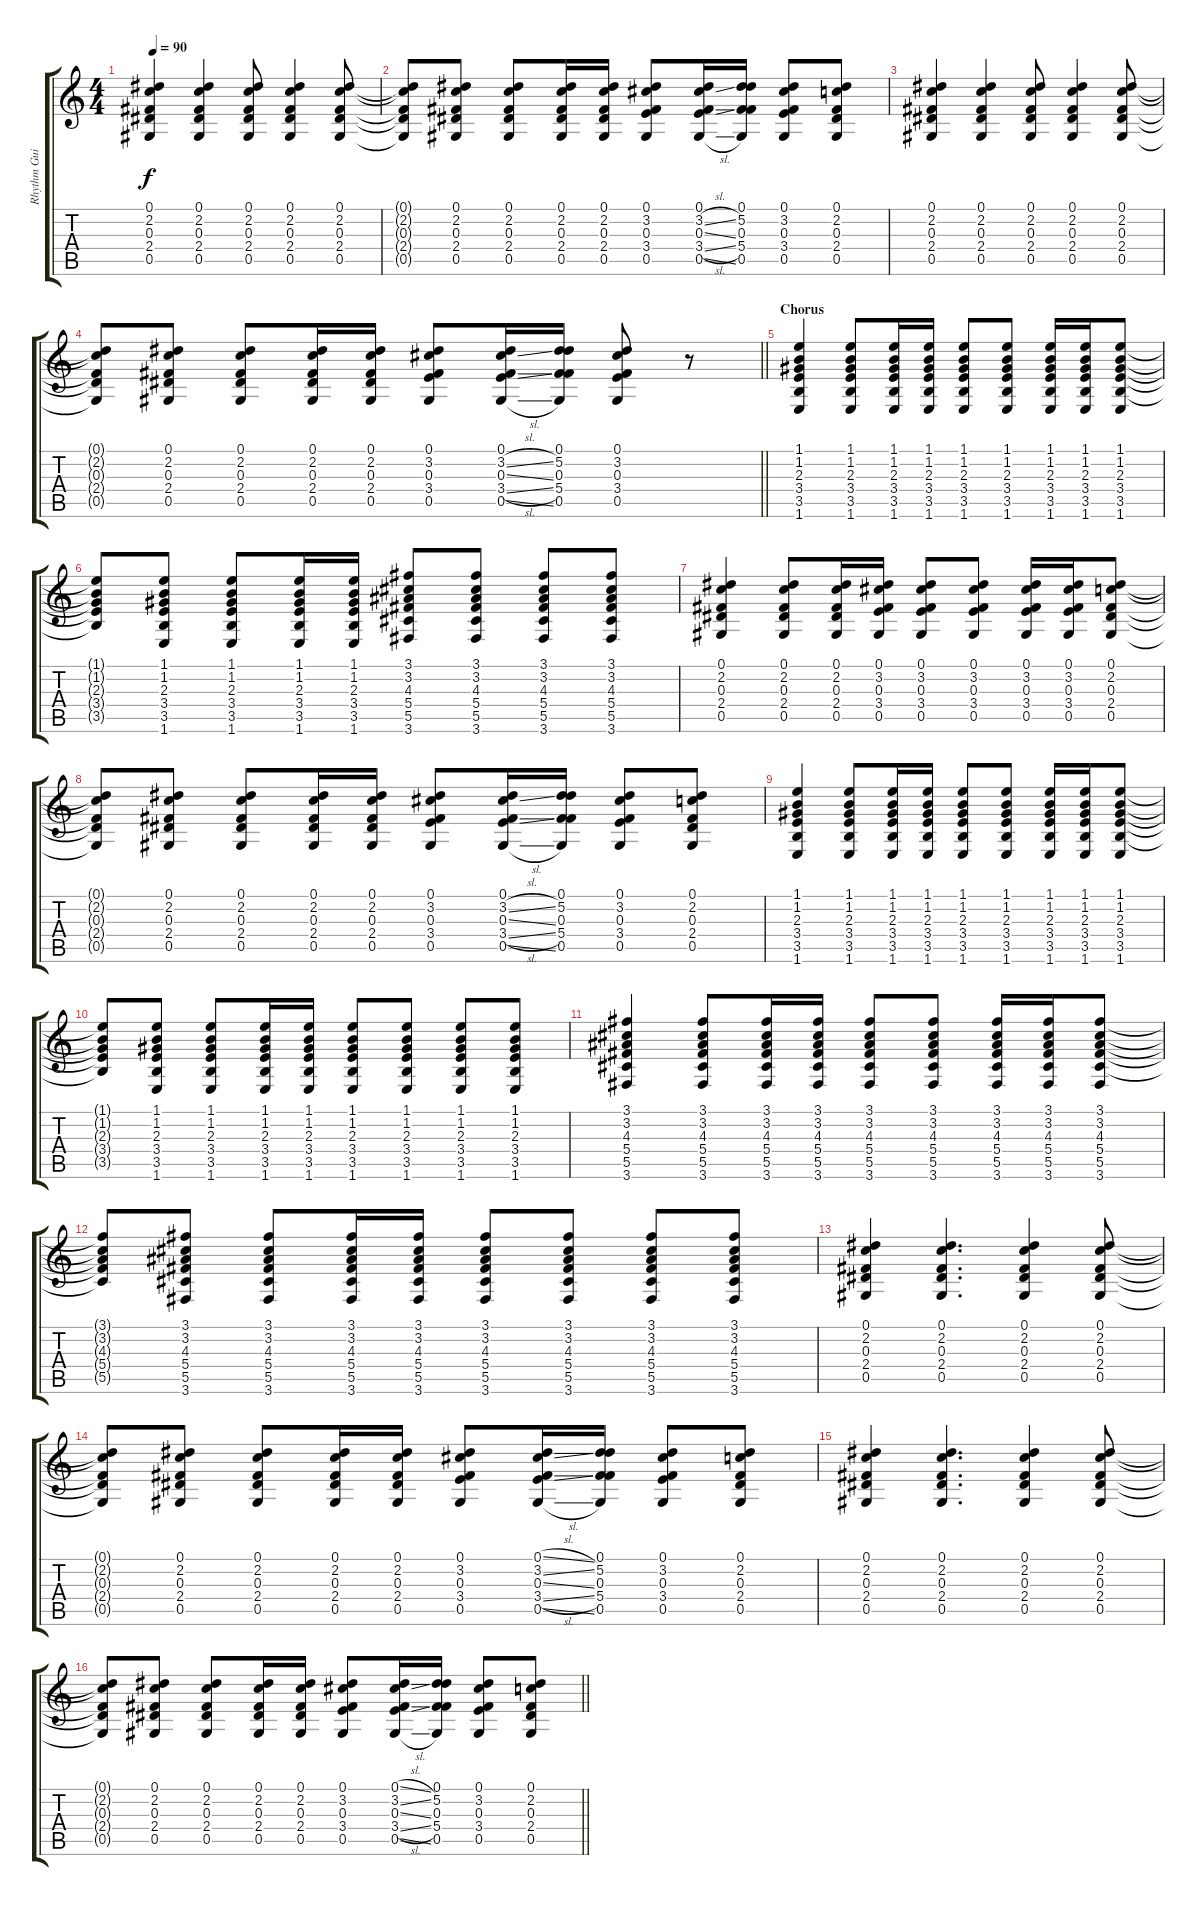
\track ("Rhythm Guitar" "Rhythm Gui") {instrument acousticguitarsteel}
\staff {score tabs}
\tuning (Eb4 Bb3 Gb3 Db3 Ab2 Eb2) {hide}
\ts (4 4)
\tempo 90
\clef g2
\ks c
(0.1 2.2 0.3 2.4 0.5).4{dy f} (0.1 2.2 0.3 2.4 0.5).4 (0.1 2.2 0.3 2.4 0.5).8 (0.1 2.2 0.3 2.4 0.5).4 (0.1 2.2 0.3 2.4 0.5).8 |
(0.1{t} 2.2{t} 0.3{t} 2.4{t} 0.5{t}).8 (0.1 2.2 0.3 2.4 0.5).8 (0.1 2.2 0.3 2.4 0.5).8 (0.1 2.2 0.3 2.4 0.5).16 (0.1 2.2 0.3 2.4 0.5).16 (0.1 3.2 0.3 3.4 0.5).8 (0.1 3.2{sl} 0.3{sl} 3.4{sl} 0.5{sl}).16 (0.1 5.2 0.3 5.4 0.5).16 (0.1 3.2 0.3 3.4 0.5).8 (0.1 2.2 0.3 2.4 0.5).8 |
(0.1 2.2 0.3 2.4 0.5).4 (0.1 2.2 0.3 2.4 0.5).4 (0.1 2.2 0.3 2.4 0.5).8 (0.1 2.2 0.3 2.4 0.5).4 (0.1 2.2 0.3 2.4 0.5).8 |
\barLineRight lightlight
(0.1{t} 2.2{t} 0.3{t} 2.4{t} 0.5{t}).8 (0.1 2.2 0.3 2.4 0.5).8 (0.1 2.2 0.3 2.4 0.5).8 (0.1 2.2 0.3 2.4 0.5).16 (0.1 2.2 0.3 2.4 0.5).16 (0.1 3.2 0.3 3.4 0.5).8 (0.1 3.2{sl} 0.3{sl} 3.4{sl} 0.5{sl}).16 (0.1 5.2 0.3 5.4 0.5).16 (0.1 3.2 0.3 3.4 0.5).8 r.8 |
\section ("" "Chorus")
(1.1 1.2 2.3 3.4 3.5 1.6).4 (1.1 1.2 2.3 3.4 3.5 1.6).8 (1.1 1.2 2.3 3.4 3.5 1.6).16 (1.1 1.2 2.3 3.4 3.5 1.6).16 (1.1 1.2 2.3 3.4 3.5 1.6).8 (1.1 1.2 2.3 3.4 3.5 1.6).8 (1.1 1.2 2.3 3.4 3.5 1.6).16 (1.1 1.2 2.3 3.4 3.5 1.6).16 (1.1 1.2 2.3 3.4 3.5 1.6).8 |
(1.1{t} 1.2{t} 2.3{t} 3.4{t} 3.5{t}).8 (1.1 1.2 2.3 3.4 3.5 1.6).8 (1.1 1.2 2.3 3.4 3.5 1.6).8 (1.1 1.2 2.3 3.4 3.5 1.6).16 (1.1 1.2 2.3 3.4 3.5 1.6).16 (3.1 3.2 4.3 5.4 5.5 3.6).8 (3.1 3.2 4.3 5.4 5.5 3.6).8 (3.1 3.2 4.3 5.4 5.5 3.6).8 (3.1 3.2 4.3 5.4 5.5 3.6).8 |
(0.1 2.2 0.3 2.4 0.5).4 (0.1 2.2 0.3 2.4 0.5).8 (0.1 2.2 0.3 2.4 0.5).16 (0.1 3.2 0.3 3.4 0.5).16 (0.1 3.2 0.3 3.4 0.5).8 (0.1 3.2 0.3 3.4 0.5).8 (0.1 3.2 0.3 3.4 0.5).16 (0.1 3.2 0.3 3.4 0.5).16 (0.1 2.2 0.3 2.4 0.5).8 |
(0.1{t} 2.2{t} 0.3{t} 2.4{t} 0.5{t}).8 (0.1 2.2 0.3 2.4 0.5).8 (0.1 2.2 0.3 2.4 0.5).8 (0.1 2.2 0.3 2.4 0.5).16 (0.1 2.2 0.3 2.4 0.5).16 (0.1 3.2 0.3 3.4 0.5).8 (0.1 3.2{sl} 0.3{sl} 3.4{sl} 0.5{sl}).16 (0.1 5.2 0.3 5.4 0.5).16 (0.1 3.2 0.3 3.4 0.5).8 (0.1 2.2 0.3 2.4 0.5).8 |
(1.1 1.2 2.3 3.4 3.5 1.6).4 (1.1 1.2 2.3 3.4 3.5 1.6).8 (1.1 1.2 2.3 3.4 3.5 1.6).16 (1.1 1.2 2.3 3.4 3.5 1.6).16 (1.1 1.2 2.3 3.4 3.5 1.6).8 (1.1 1.2 2.3 3.4 3.5 1.6).8 (1.1 1.2 2.3 3.4 3.5 1.6).16 (1.1 1.2 2.3 3.4 3.5 1.6).16 (1.1 1.2 2.3 3.4 3.5 1.6).8 |
(1.1{t} 1.2{t} 2.3{t} 3.4{t} 3.5{t}).8 (1.1 1.2 2.3 3.4 3.5 1.6).8 (1.1 1.2 2.3 3.4 3.5 1.6).8 (1.1 1.2 2.3 3.4 3.5 1.6).16 (1.1 1.2 2.3 3.4 3.5 1.6).16 (1.1 1.2 2.3 3.4 3.5 1.6).8 (1.1 1.2 2.3 3.4 3.5 1.6).8 (1.1 1.2 2.3 3.4 3.5 1.6).8 (1.1 1.2 2.3 3.4 3.5 1.6).8 |
(3.1 3.2 4.3 5.4 5.5 3.6).4 (3.1 3.2 4.3 5.4 5.5 3.6).8 (3.1 3.2 4.3 5.4 5.5 3.6).16 (3.1 3.2 4.3 5.4 5.5 3.6).16 (3.1 3.2 4.3 5.4 5.5 3.6).8 (3.1 3.2 4.3 5.4 5.5 3.6).8 (3.1 3.2 4.3 5.4 5.5 3.6).16 (3.1 3.2 4.3 5.4 5.5 3.6).16 (3.1 3.2 4.3 5.4 5.5 3.6).8 |
(3.1{t} 3.2{t} 4.3{t} 5.4{t} 5.5{t}).8 (3.1 3.2 4.3 5.4 5.5 3.6).8 (3.1 3.2 4.3 5.4 5.5 3.6).8 (3.1 3.2 4.3 5.4 5.5 3.6).16 (3.1 3.2 4.3 5.4 5.5 3.6).16 (3.1 3.2 4.3 5.4 5.5 3.6).8 (3.1 3.2 4.3 5.4 5.5 3.6).8 (3.1 3.2 4.3 5.4 5.5 3.6).8 (3.1 3.2 4.3 5.4 5.5 3.6).8 |
(0.1 2.2 0.3 2.4 0.5).4 (0.1 2.2 0.3 2.4 0.5).4{d} (0.1 2.2 0.3 2.4 0.5).4 (0.1 2.2 0.3 2.4 0.5).8 |
(0.1{t} 2.2{t} 0.3{t} 2.4{t} 0.5{t}).8 (0.1 2.2 0.3 2.4 0.5).8 (0.1 2.2 0.3 2.4 0.5).8 (0.1 2.2 0.3 2.4 0.5).16 (0.1 2.2 0.3 2.4 0.5).16 (0.1 3.2 0.3 3.4 0.5).8 (0.1{sl} 3.2{sl} 0.3{sl} 3.4{sl} 0.5{sl}).16 (0.1 5.2 0.3 5.4 0.5).16 (0.1 3.2 0.3 3.4 0.5).8 (0.1 2.2 0.3 2.4 0.5).8 |
(0.1 2.2 0.3 2.4 0.5).4 (0.1 2.2 0.3 2.4 0.5).4{d} (0.1 2.2 0.3 2.4 0.5).4 (0.1 2.2 0.3 2.4 0.5).8 |
\barLineRight lightlight
(0.1{t} 2.2{t} 0.3{t} 2.4{t} 0.5{t}).8 (0.1 2.2 0.3 2.4 0.5).8 (0.1 2.2 0.3 2.4 0.5).8 (0.1 2.2 0.3 2.4 0.5).16 (0.1 2.2 0.3 2.4 0.5).16 (0.1 3.2 0.3 3.4 0.5).8 (0.1{sl} 3.2{sl} 0.3{sl} 3.4{sl} 0.5{sl}).16 (0.1 5.2 0.3 5.4 0.5).16 (0.1 3.2 0.3 3.4 0.5).8 (0.1 2.2 0.3 2.4 0.5).8
